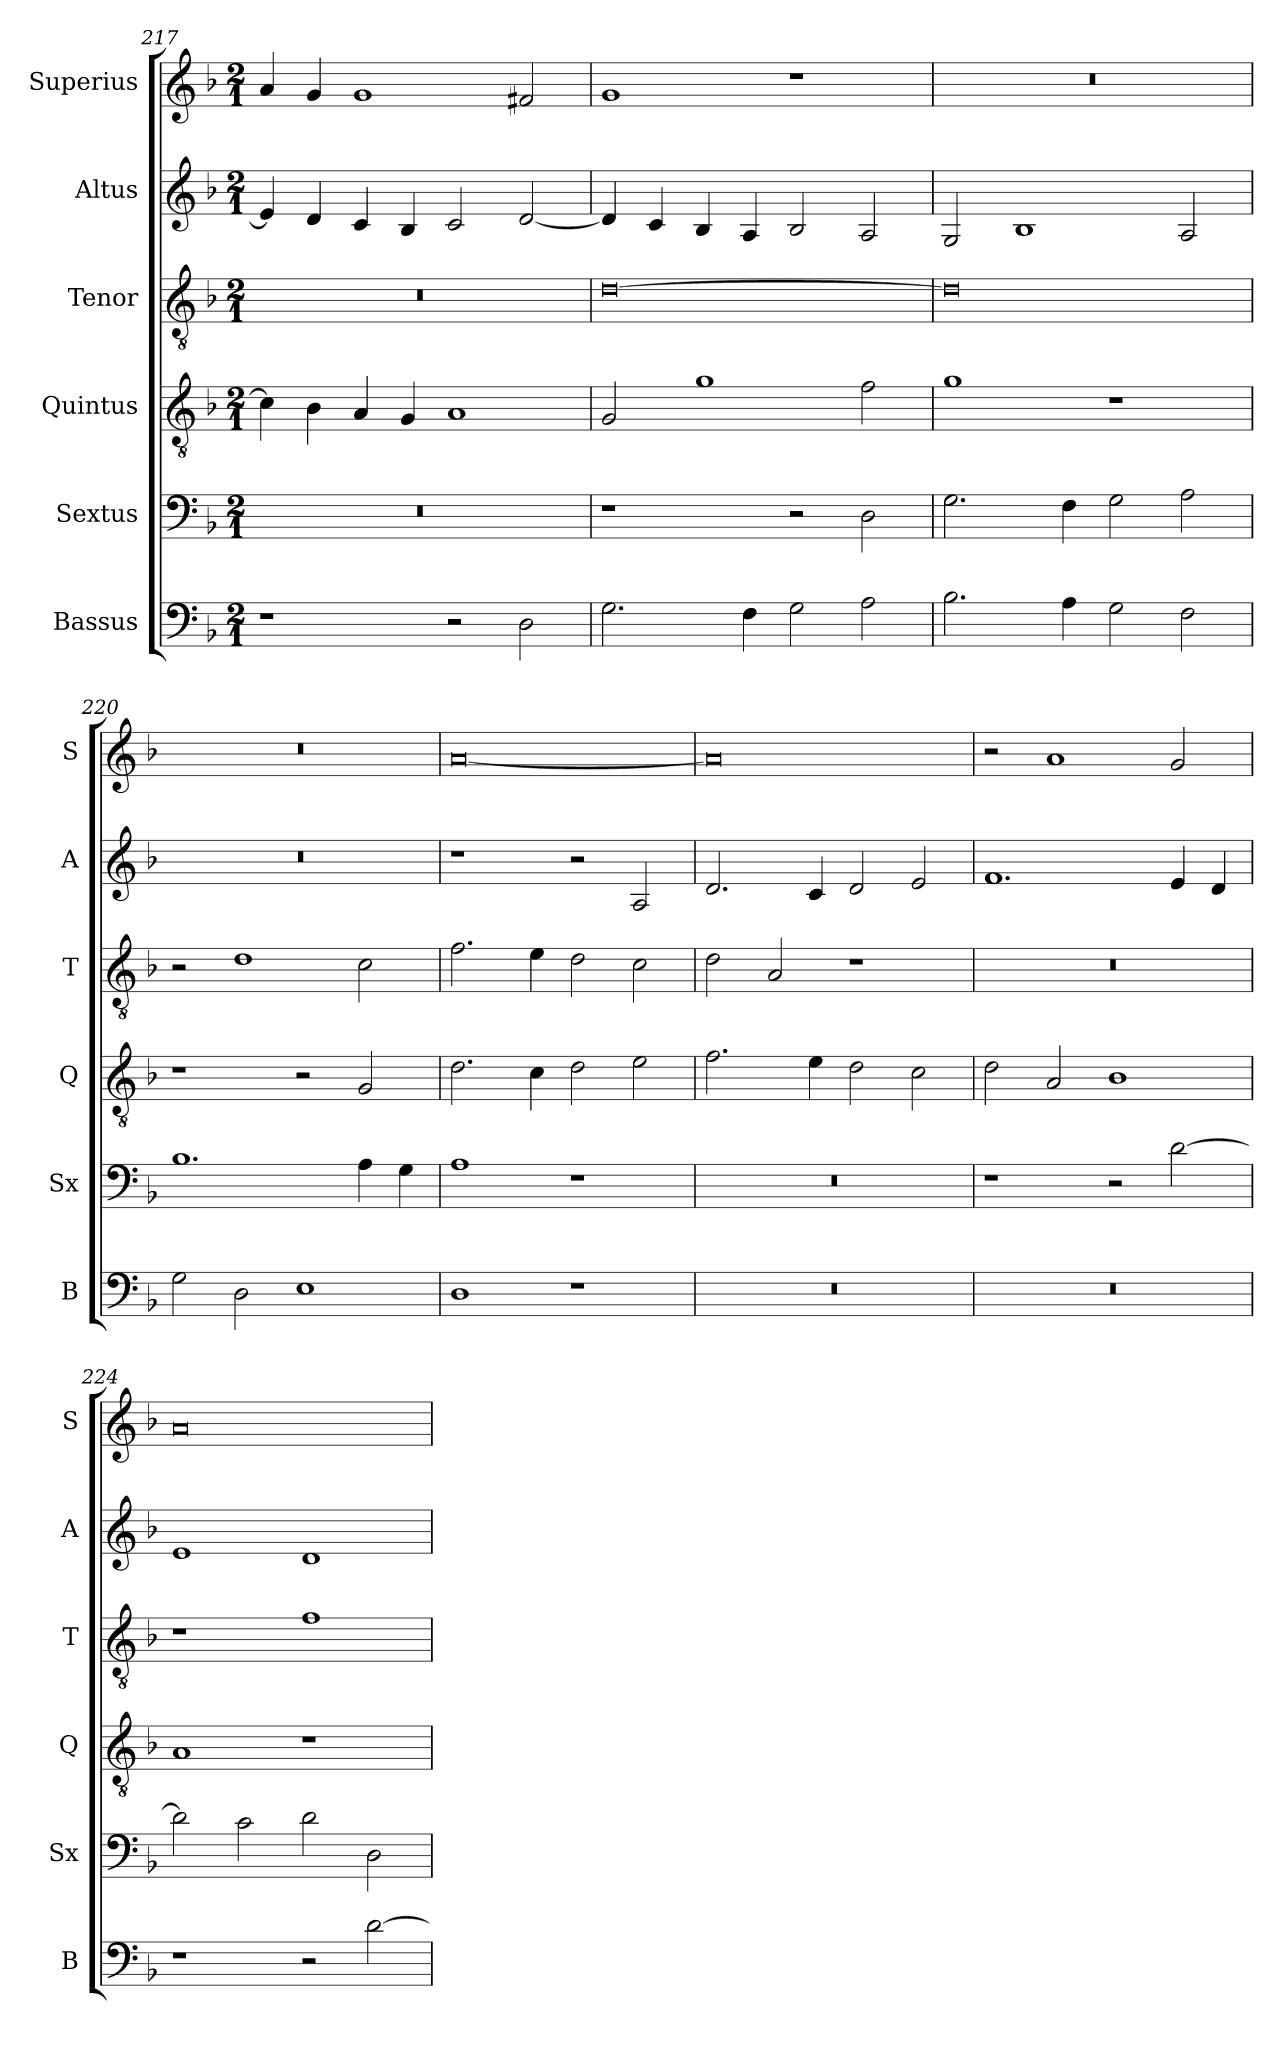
**kern	**kern	**kern	**kern	**kern	**kern
*part6	*part5	*part4	*part3	*part2	*part1
*staff6	*staff5	*staff4	*staff3	*staff2	*staff1
*I"Bassus	*I"Sextus	*I"Quintus	*I"Tenor	*I"Altus	*I"Superius
*I'B	*I'Sx	*I'Q	*I'T	*I'A	*I'S
*clefF4	*clefF4	*clefGv2	*clefGv2	*clefG2	*clefG2
*k[b-]	*k[b-]	*k[b-]	*k[b-]	*k[b-]	*k[b-]
*M2/1	*M2/1	*M2/1	*M2/1	*M2/1	*M2/1
=217	=217	=217	=217	=217	=217
1r	0r	4c\]	0r	4e/]	4a/
.	.	4B-\	.	4d/	4g/
.	.	4A/	.	4c/	1g
.	.	4G/	.	4B-/	.
2r	.	1A	.	2c/	.
2D\	.	.	.	[2d/	2f#X/
=218	=218	=218	=218	=218	=218
2.G\	1r	2G/	[0d	4d/]	1g
.	.	.	.	4c/	.
.	.	1g	.	4B-/	.
4F\	.	.	.	4A/	.
2G\	2r	.	.	2B-/	1r
2A\	2D\	2f\	.	2A/	.
=219	=219	=219	=219	=219	=219
2.B-\	2.G\	1g	0d]	2G/	0r
.	.	.	.	1B-	.
4A\	4F\	.	.	.	.
2G\	2G\	1r	.	.	.
2F\	2A\	.	.	2A/	.
=220	=220	=220	=220	=220	=220
2G\	1.B-	1r	2r	0r	0r
2D\	.	.	1d	.	.
1E	.	2r	.	.	.
.	4A\	2G/	2c\	.	.
.	4G\	.	.	.	.
=221	=221	=221	=221	=221	=221
1D	1A	2.d\	2.f\	1r	[0a
.	.	4c\	4e\	.	.
1r	1r	2d\	2d\	2r	.
.	.	2e\	2c\	2A/	.
=222	=222	=222	=222	=222	=222
0r	0r	2.f\	2d\	2.d/	0a]
.	.	.	2A/	.	.
.	.	4e\	.	4c/	.
.	.	2d\	1r	2d/	.
.	.	2c\	.	2e/	.
=223	=223	=223	=223	=223	=223
0r	1r	2d\	0r	1.f	2r
.	.	2A/	.	.	1a
.	2r	1B-	.	.	.
.	[2d\	.	.	4e/	2g/
.	.	.	.	4d/	.
=224	=224	=224	=224	=224	=224
1r	2d\]	1A	1r	1e	0a
.	2c\	.	.	.	.
2r	2d\	1r	1f	1d	.
[2d\	2D\	.	.	.	.
=	=	=	=	=	=
*-	*-	*-	*-	*-	*-
